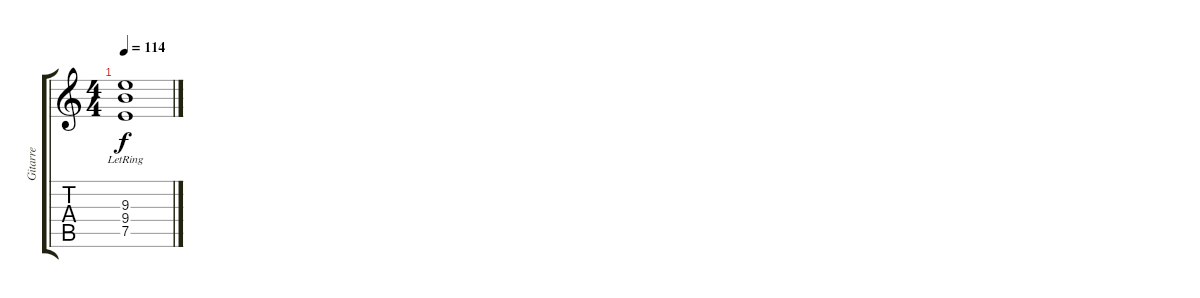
\track ("Gitarre" "Gitarre") {instrument electricguitarjazz}
\staff {score tabs}
\tuning (E4 B3 G3 D3 A2 E2) {hide}
\ts (4 4)
\tempo 114
\clef g2
\ks c
(9.3{lr} 9.4 7.5).1{dy f}
